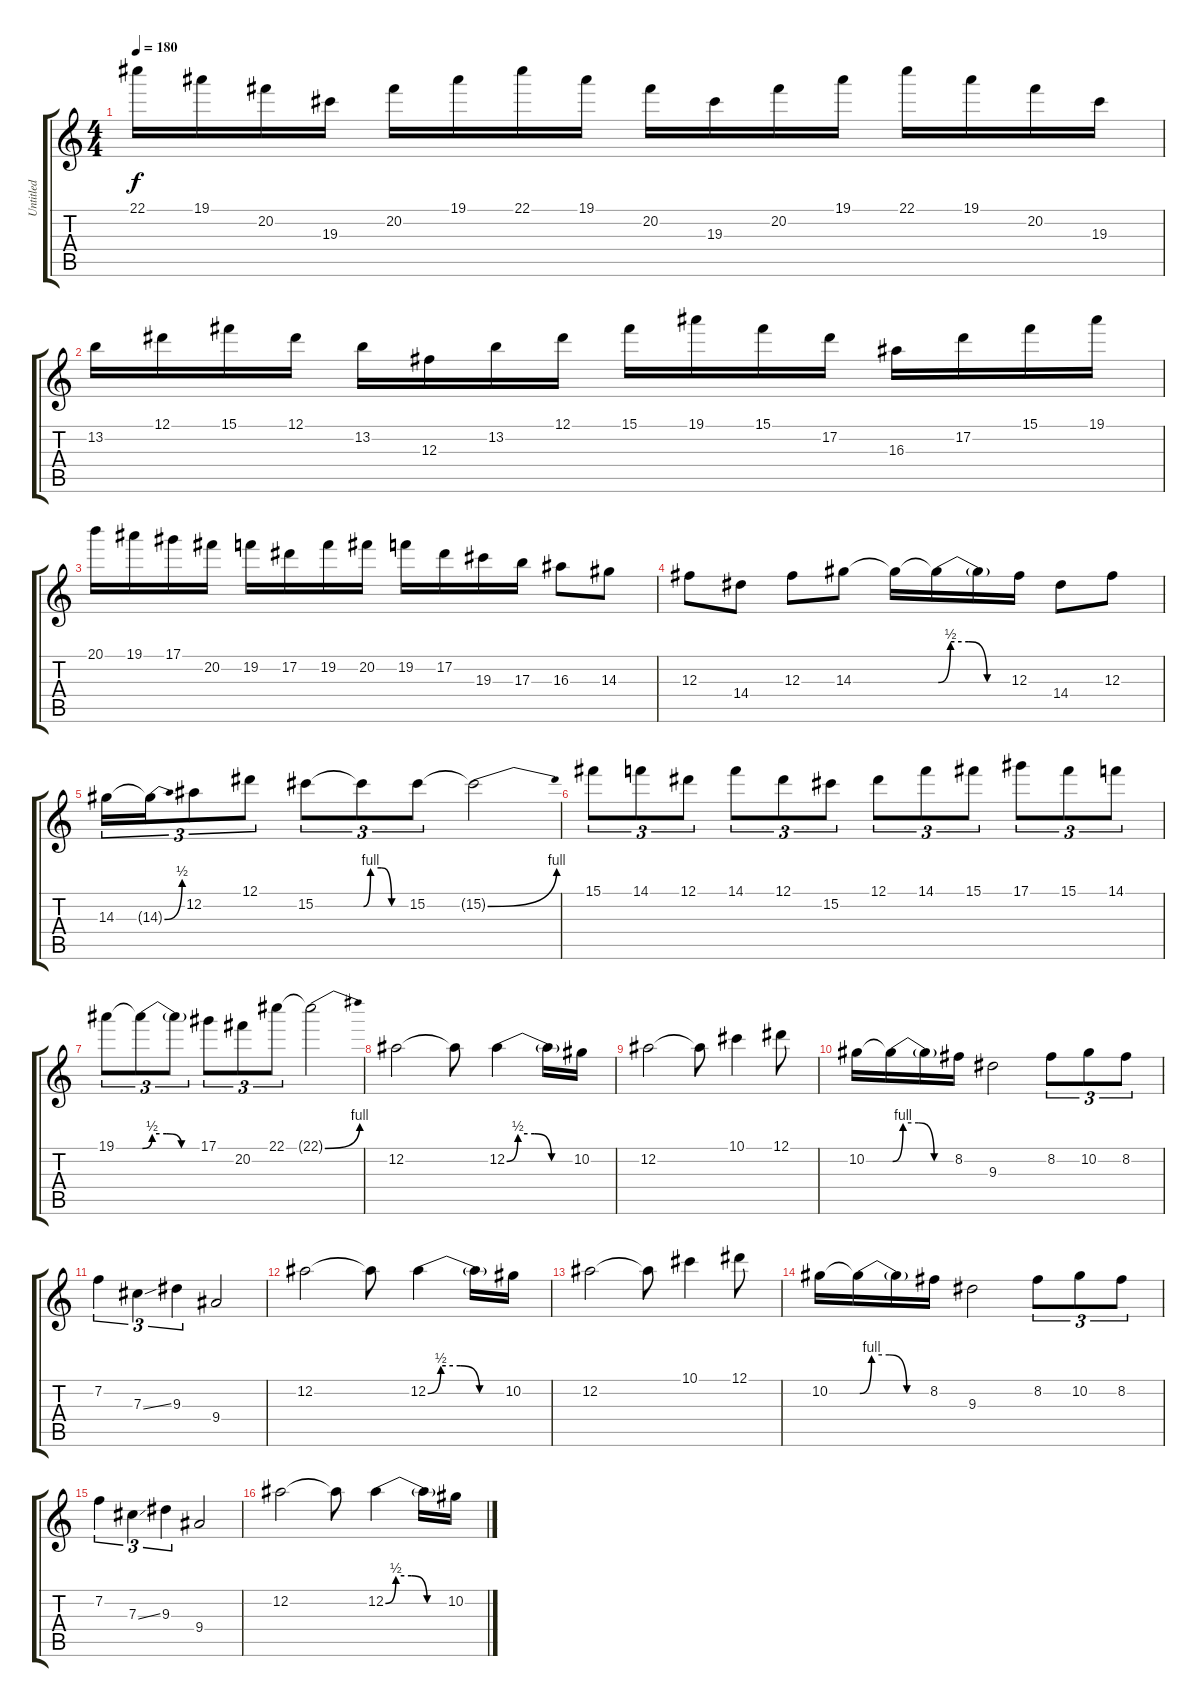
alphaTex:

\track ("Untitled" "Untitled") {instrument overdrivenguitar}
\staff {score tabs}
\tuning (Eb4 Bb3 Gb3 Db3 Ab2 Eb2) {hide}
\ts (4 4)
\tempo 180
\clef g2
\ks c
22.1.16{dy f} 19.1.16 20.2.16 19.3.16 20.2.16 19.1.16 22.1.16 19.1.16 20.2.16 19.3.16 20.2.16 19.1.16 22.1.16 19.1.16 20.2.16 19.3.16 |
13.2.16 12.1.16 15.1.16 12.1.16 13.2.16 12.3.16 13.2.16 12.1.16 15.1.16 19.1.16 15.1.16 17.2.16 16.3.16 17.2.16 15.1.16 19.1.16 |
20.1.16 19.1.16 17.1.16 20.2.16 19.2.16 17.2.16 19.2.16 20.2.16 19.2.16 17.2.16 19.3.16 17.3.16 16.3.8 14.3.8 |
12.3.8 14.4.8 12.3.8 14.3.8 14.3{t}.16 14.3{be (custom 0 0 10 2 25 2 40 0 60 0) t}.16 14.3{t}.16 12.3.16 14.4.8 12.3.8 |
14.3.16{tu (3 2)} 14.3{be (bend 0 0 60 2) t}.16{tu (3 2)} 12.2.8{tu (3 2)} 12.1.8{tu (3 2)} 15.2.8{tu (3 2)} 15.2{be (custom 0 0 10 4 25 4 40 0 60 0) t}.8{tu (3 2)} 15.2.8{tu (3 2)} 15.2{be (bend 0 0 60 4) t}.2 |
15.1.8{tu (3 2)} 14.1.8{tu (3 2)} 12.1.8{tu (3 2)} 14.1.8{tu (3 2)} 12.1.8{tu (3 2)} 15.2.8{tu (3 2)} 12.1.8{tu (3 2)} 14.1.8{tu (3 2)} 15.1.8{tu (3 2)} 17.1.8{tu (3 2)} 15.1.8{tu (3 2)} 14.1.8{tu (3 2)} |
19.1.8{tu (3 2)} 19.1{be (custom 0 0 10 2 25 2 40 0 60 0) t}.8{tu (3 2)} 19.1{t}.8{tu (3 2)} 17.1.8{tu (3 2)} 20.2.8{tu (3 2)} 22.1.8{tu (3 2)} 22.1{be (bend 0 0 60 4) t}.2 |
12.2.2 12.2{t}.8 12.2{be (custom 0 0 10 2 25 2 40 0 60 0)}.4 12.2{t}.16 10.2.16 |
12.2.2 12.2{t}.8 10.1.4 12.1.8 |
10.2.16 10.2{be (custom 0 0 10 4 25 4 40 0 60 0) t}.16 10.2{t}.16 8.2.16 9.3.2 8.2.8{tu (3 2)} 10.2.8{tu (3 2)} 8.2.8{tu (3 2)} |
7.2.4{tu (3 2)} 7.3{ss}.4{tu (3 2)} 9.3.4{tu (3 2)} 9.4.2 |
12.2.2 12.2{t}.8 12.2{be (custom 0 0 10 2 25 2 40 0 60 0)}.4 12.2{t}.16 10.2.16 |
12.2.2 12.2{t}.8 10.1.4 12.1.8 |
10.2.16 10.2{be (custom 0 0 10 4 25 4 40 0 60 0) t}.16 10.2{t}.16 8.2.16 9.3.2 8.2.8{tu (3 2)} 10.2.8{tu (3 2)} 8.2.8{tu (3 2)} |
7.2.4{tu (3 2)} 7.3{ss}.4{tu (3 2)} 9.3.4{tu (3 2)} 9.4.2 |
12.2.2 12.2{t}.8 12.2{be (custom 0 0 10 2 25 2 40 0 60 0)}.4 12.2{t}.16 10.2.16
